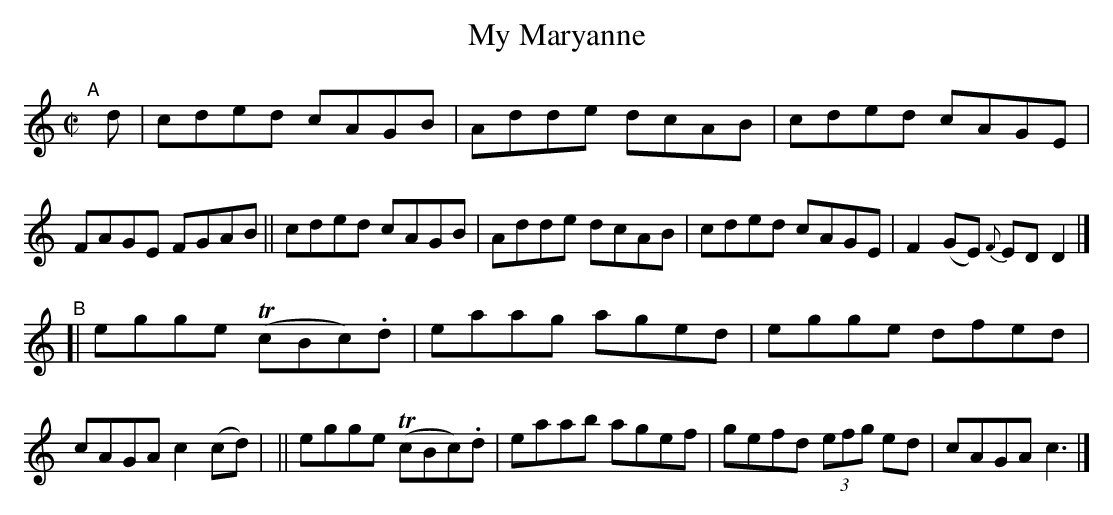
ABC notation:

X:1
T: My Maryanne
M: C|
L: 1/8
K: C
"^A"[|] d \
 | cded cAGB | Adde dcAB | cded cAGE | FAGE FGAB \
|| cded cAGB | Adde dcAB | cded cAGE | F2(GE) {F}EDD2 |]
"^B"\
[| egge (TcBc).d | eaag aged | egge dfed | cAGA c2 (cd) |\
|| egge (TcBc).d | eaab agef | gefd (3efg ed | cAGA c3 |]
